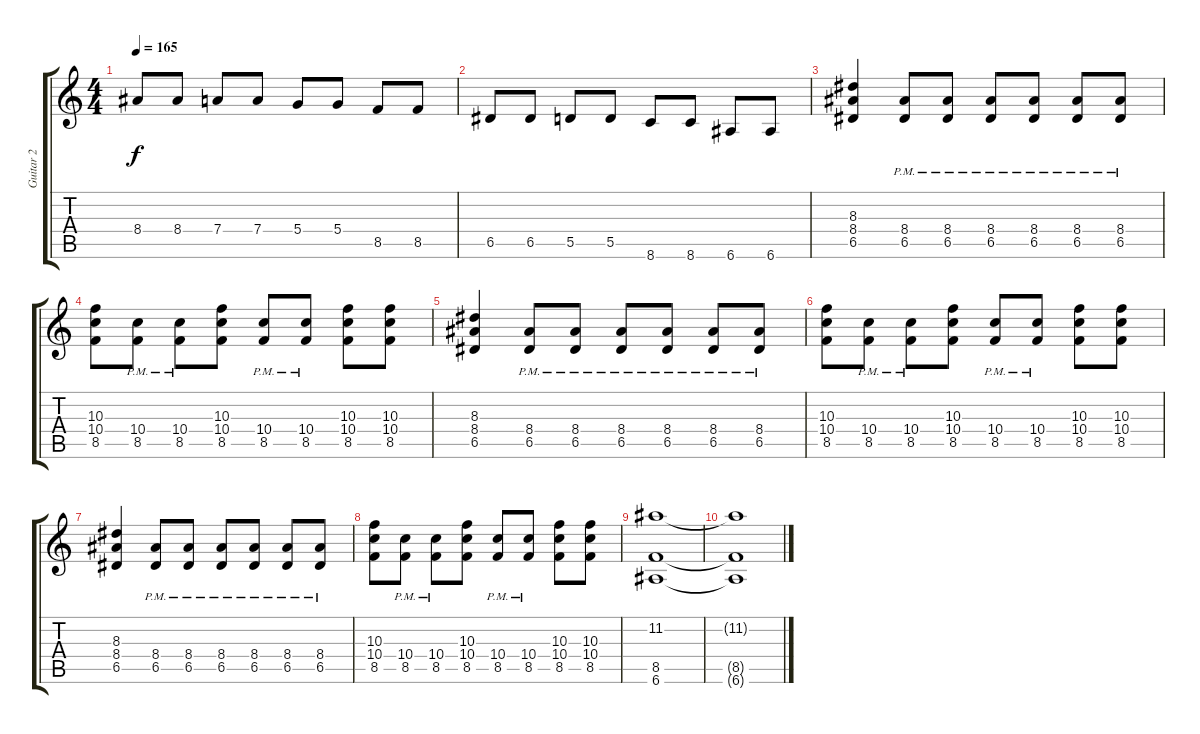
\track ("Guitar 2" "Guitar 2") {instrument overdrivenguitar}
\staff {score tabs}
\tuning (E4 B3 G3 D3 A2 E2) {hide}
\ts (4 4)
\tempo 165
\clef g2
\ks c
8.4.8{dy f} 8.4.8 7.4.8 7.4.8 5.4.8 5.4.8 8.5.8 8.5.8 |
6.5.8 6.5.8 5.5.8 5.5.8 8.6.8 8.6.8 6.6.8 6.6.8 |
(8.3 8.4 6.5).4 (8.4{pm} 6.5{pm}).8 (8.4{pm} 6.5{pm}).8 (8.4{pm} 6.5{pm}).8 (8.4{pm} 6.5{pm}).8 (8.4{pm} 6.5{pm}).8 (8.4{pm} 6.5{pm}).8 |
(10.3 10.4 8.5).8 (10.4{pm} 8.5{pm}).8 (10.4{pm} 8.5{pm}).8 (10.3 10.4 8.5).8 (10.4{pm} 8.5{pm}).8 (10.4{pm} 8.5{pm}).8 (10.3 10.4 8.5).8 (10.3 10.4 8.5).8 |
(8.3 8.4 6.5).4 (8.4{pm} 6.5{pm}).8 (8.4{pm} 6.5{pm}).8 (8.4{pm} 6.5{pm}).8 (8.4{pm} 6.5{pm}).8 (8.4{pm} 6.5{pm}).8 (8.4{pm} 6.5{pm}).8 |
(10.3 10.4 8.5).8 (10.4{pm} 8.5{pm}).8 (10.4{pm} 8.5{pm}).8 (10.3 10.4 8.5).8 (10.4{pm} 8.5{pm}).8 (10.4{pm} 8.5{pm}).8 (10.3 10.4 8.5).8 (10.3 10.4 8.5).8 |
(8.3 8.4 6.5).4 (8.4{pm} 6.5{pm}).8 (8.4{pm} 6.5{pm}).8 (8.4{pm} 6.5{pm}).8 (8.4{pm} 6.5{pm}).8 (8.4{pm} 6.5{pm}).8 (8.4{pm} 6.5{pm}).8 |
(10.3 10.4 8.5).8 (10.4{pm} 8.5{pm}).8 (10.4{pm} 8.5{pm}).8 (10.3 10.4 8.5).8 (10.4{pm} 8.5{pm}).8 (10.4{pm} 8.5{pm}).8 (10.3 10.4 8.5).8 (10.3 10.4 8.5).8 |
(11.2 8.5 6.6).1 |
(11.2{t} 8.5{t} 6.6{t}).1
